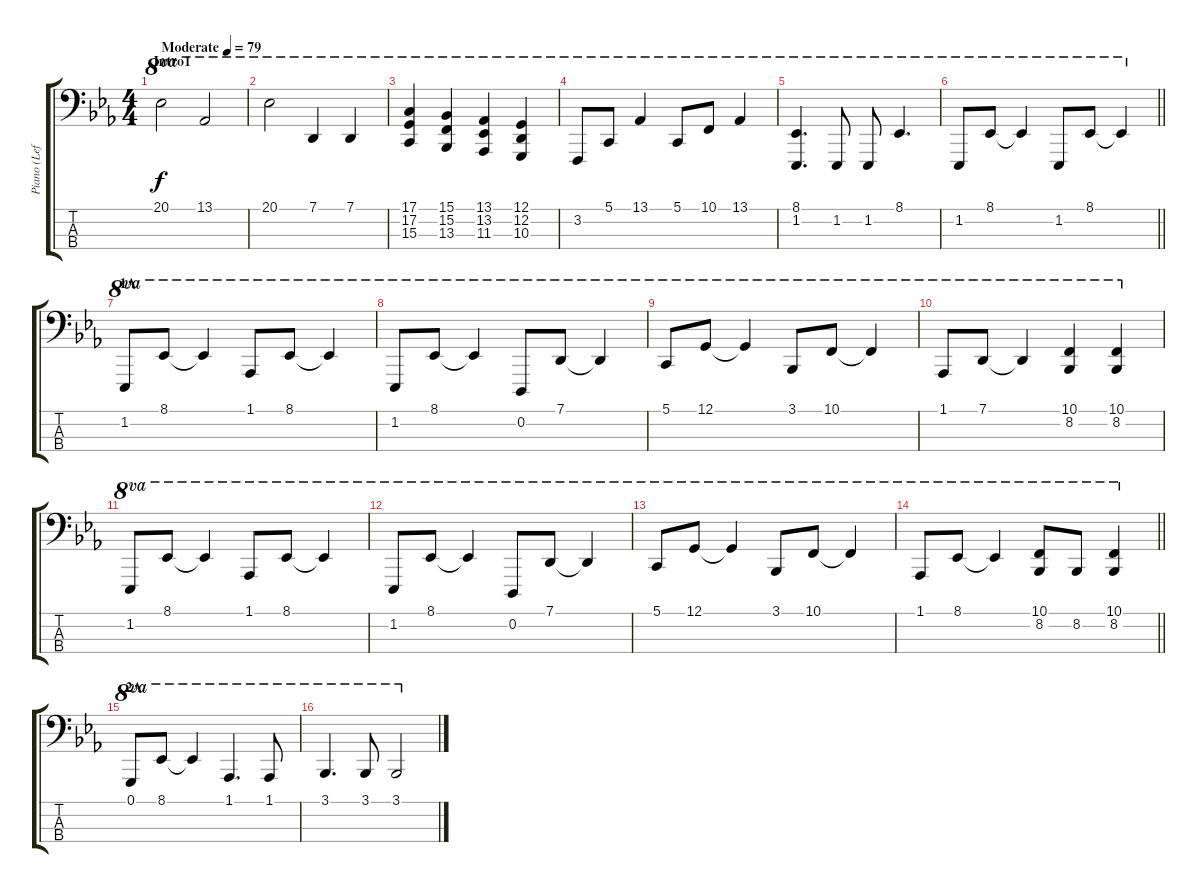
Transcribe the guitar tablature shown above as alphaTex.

\track ("Piano (Left Hand)" "Piano (Lef") {instrument acousticgrandpiano}
\staff {score tabs}
\tuning (G2 D2 A1 E1) {hide}
\ts (4 4)
\section ("" "Intro1")
\tempo (79 "Moderate")
\clef f4
\ks eb
20.1.2{ot 8va dy f instrument acousticgrandpiano} 13.1.2{ot 8va} |
20.1.2{ot 8va} 7.1.4{ot 8va} 7.1.4{ot 8va} |
(17.1 17.2 15.3).4{ot 8va} (15.1 15.2 13.3).4{ot 8va} (13.1 13.2 11.3).4{ot 8va} (12.1 12.2 10.3).4{ot 8va} |
3.2.8{ot 8va} 5.1.8{ot 8va} 13.1.4{ot 8va} 5.1.8{ot 8va} 10.1.8{ot 8va} 13.1.4{ot 8va} |
(8.1 1.2).4{d ot 8va} 1.2.8{ot 8va} 1.2.8{ot 8va} 8.1.4{d ot 8va} |
\barLineRight lightlight
1.2.8{ot 8va} 8.1.8{ot 8va} 8.1{t}.4{ot 8va} 1.2.8{ot 8va} 8.1.8{ot 8va} 8.1{t}.4{ot 8va} |
\section ("" "1A")
1.2.8{ot 8va} 8.1.8{ot 8va} 8.1{t}.4{ot 8va} 1.1.8{ot 8va} 8.1.8{ot 8va} 8.1{t}.4{ot 8va} |
1.2.8{ot 8va} 8.1.8{ot 8va} 8.1{t}.4{ot 8va} 0.2.8{ot 8va} 7.1.8{ot 8va} 7.1{t}.4{ot 8va} |
5.1.8{ot 8va} 12.1.8{ot 8va} 12.1{t}.4{ot 8va} 3.1.8{ot 8va} 10.1.8{ot 8va} 10.1{t}.4{ot 8va} |
1.1.8{ot 8va} 7.1.8{ot 8va} 7.1{t}.4{ot 8va} (10.1 8.2).4{ot 8va} (10.1 8.2).4{ot 8va} |
1.2.8{ot 8va} 8.1.8{ot 8va} 8.1{t}.4{ot 8va} 1.1.8{ot 8va} 8.1.8{ot 8va} 8.1{t}.4{ot 8va} |
1.2.8{ot 8va} 8.1.8{ot 8va} 8.1{t}.4{ot 8va} 0.2.8{ot 8va} 7.1.8{ot 8va} 7.1{t}.4{ot 8va} |
5.1.8{ot 8va} 12.1.8{ot 8va} 12.1{t}.4{ot 8va} 3.1.8{ot 8va} 10.1.8{ot 8va} 10.1{t}.4{ot 8va} |
\barLineRight lightlight
1.1.8{ot 8va} 8.1.8{ot 8va} 8.1{t}.4{ot 8va} (10.1 8.2).8{ot 8va} 8.2.8{ot 8va} (10.1 8.2).4{ot 8va} |
\section ("" "2A")
0.1.8{ot 8va} 8.1.8{ot 8va} 8.1{t}.4{ot 8va} 1.1.4{d ot 8va} 1.1.8{ot 8va} |
3.1.4{d ot 8va} 3.1.8{ot 8va} 3.1.2{ot 8va}
